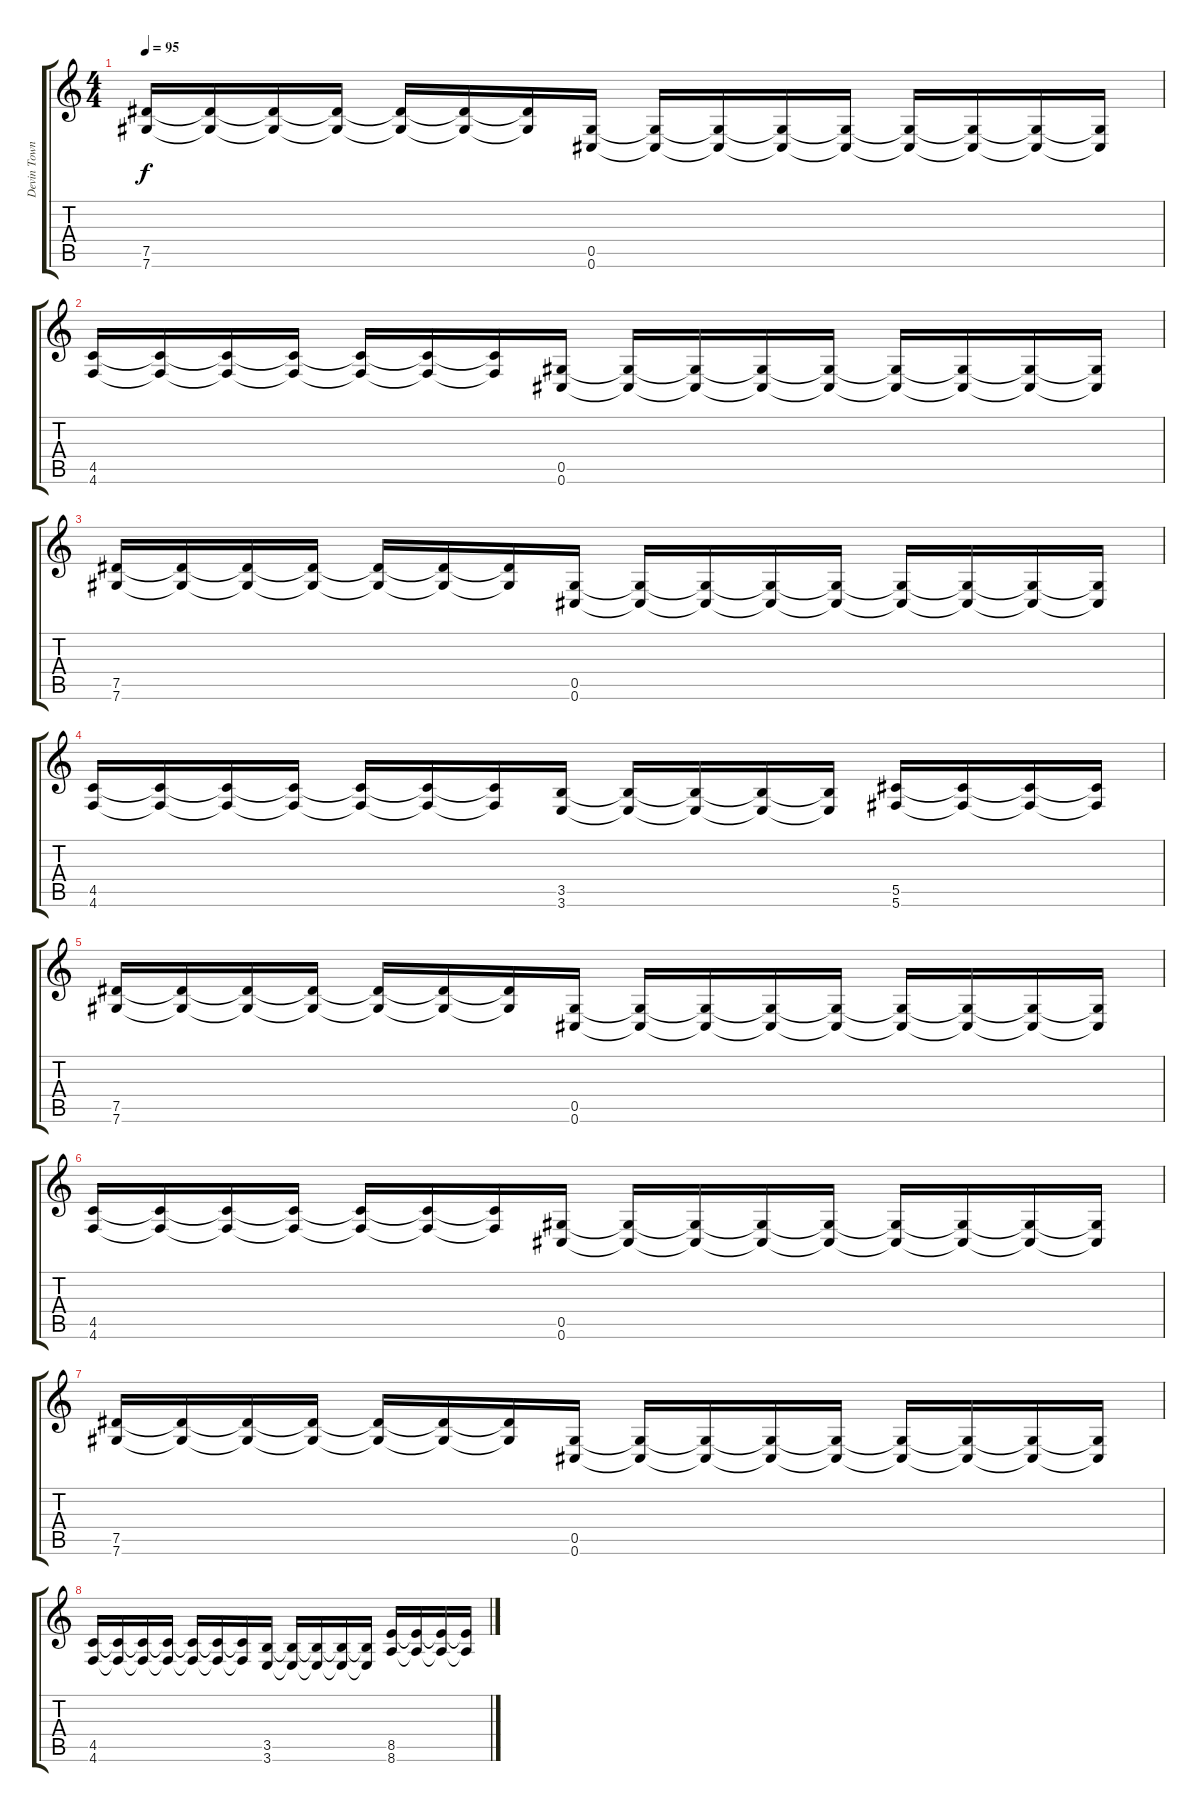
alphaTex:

\track ("Devin Townsend (Second Guitar)" "Devin Town") {instrument distortionguitar}
\staff {score tabs}
\tuning (Eb4 Bb3 Gb3 Db3 Ab2 Db2) {hide}
\ts (4 4)
\tempo 95
\clef g2
\ks c
(7.5 7.6).16{dy f} (7.5{t} 7.6{t}).16 (7.5{t} 7.6{t}).16 (7.5{t} 7.6{t}).16 (7.5{t} 7.6{t}).16 (7.5{t} 7.6{t}).16 (7.5{t} 7.6{t}).16 (0.5 0.6).16 (0.5{t} 0.6{t}).16 (0.5{t} 0.6{t}).16 (0.5{t} 0.6{t}).16 (0.5{t} 0.6{t}).16 (0.5{t} 0.6{t}).16 (0.5{t} 0.6{t}).16 (0.5{t} 0.6{t}).16 (0.5{t} 0.6{t}).16 |
(4.5 4.6).16 (4.5{t} 4.6{t}).16 (4.5{t} 4.6{t}).16 (4.5{t} 4.6{t}).16 (4.5{t} 4.6{t}).16 (4.5{t} 4.6{t}).16 (4.5{t} 4.6{t}).16 (0.5 0.6).16 (0.5{t} 0.6{t}).16 (0.5{t} 0.6{t}).16 (0.5{t} 0.6{t}).16 (0.5{t} 0.6{t}).16 (0.5{t} 0.6{t}).16 (0.5{t} 0.6{t}).16 (0.5{t} 0.6{t}).16 (0.5{t} 0.6{t}).16 |
(7.5 7.6).16 (7.5{t} 7.6{t}).16 (7.5{t} 7.6{t}).16 (7.5{t} 7.6{t}).16 (7.5{t} 7.6{t}).16 (7.5{t} 7.6{t}).16 (7.5{t} 7.6{t}).16 (0.5 0.6).16 (0.5{t} 0.6{t}).16 (0.5{t} 0.6{t}).16 (0.5{t} 0.6{t}).16 (0.5{t} 0.6{t}).16 (0.5{t} 0.6{t}).16 (0.5{t} 0.6{t}).16 (0.5{t} 0.6{t}).16 (0.5{t} 0.6{t}).16 |
(4.5 4.6).16 (4.5{t} 4.6{t}).16 (4.5{t} 4.6{t}).16 (4.5{t} 4.6{t}).16 (4.5{t} 4.6{t}).16 (4.5{t} 4.6{t}).16 (4.5{t} 4.6{t}).16 (3.5 3.6).16 (3.5{t} 3.6{t}).16 (3.5{t} 3.6{t}).16 (3.5{t} 3.6{t}).16 (3.5{t} 3.6{t}).16 (5.5 5.6).16 (5.5{t} 5.6{t}).16 (5.5{t} 5.6{t}).16 (5.5{t} 5.6{t}).16 |
(7.5 7.6).16 (7.5{t} 7.6{t}).16 (7.5{t} 7.6{t}).16 (7.5{t} 7.6{t}).16 (7.5{t} 7.6{t}).16 (7.5{t} 7.6{t}).16 (7.5{t} 7.6{t}).16 (0.5 0.6).16 (0.5{t} 0.6{t}).16 (0.5{t} 0.6{t}).16 (0.5{t} 0.6{t}).16 (0.5{t} 0.6{t}).16 (0.5{t} 0.6{t}).16 (0.5{t} 0.6{t}).16 (0.5{t} 0.6{t}).16 (0.5{t} 0.6{t}).16 |
(4.5 4.6).16 (4.5{t} 4.6{t}).16 (4.5{t} 4.6{t}).16 (4.5{t} 4.6{t}).16 (4.5{t} 4.6{t}).16 (4.5{t} 4.6{t}).16 (4.5{t} 4.6{t}).16 (0.5 0.6).16 (0.5{t} 0.6{t}).16 (0.5{t} 0.6{t}).16 (0.5{t} 0.6{t}).16 (0.5{t} 0.6{t}).16 (0.5{t} 0.6{t}).16 (0.5{t} 0.6{t}).16 (0.5{t} 0.6{t}).16 (0.5{t} 0.6{t}).16 |
(7.5 7.6).16 (7.5{t} 7.6{t}).16 (7.5{t} 7.6{t}).16 (7.5{t} 7.6{t}).16 (7.5{t} 7.6{t}).16 (7.5{t} 7.6{t}).16 (7.5{t} 7.6{t}).16 (0.5 0.6).16 (0.5{t} 0.6{t}).16 (0.5{t} 0.6{t}).16 (0.5{t} 0.6{t}).16 (0.5{t} 0.6{t}).16 (0.5{t} 0.6{t}).16 (0.5{t} 0.6{t}).16 (0.5{t} 0.6{t}).16 (0.5{t} 0.6{t}).16 |
(4.5 4.6).16 (4.5{t} 4.6{t}).16 (4.5{t} 4.6{t}).16 (4.5{t} 4.6{t}).16 (4.5{t} 4.6{t}).16 (4.5{t} 4.6{t}).16 (4.5{t} 4.6{t}).16 (3.5 3.6).16 (3.5{t} 3.6{t}).16 (3.5{t} 3.6{t}).16 (3.5{t} 3.6{t}).16 (3.5{t} 3.6{t}).16 (8.5 8.6).16 (8.5{t} 8.6{t}).16 (8.5{t} 8.6{t}).16 (8.5{t} 8.6{t}).16
